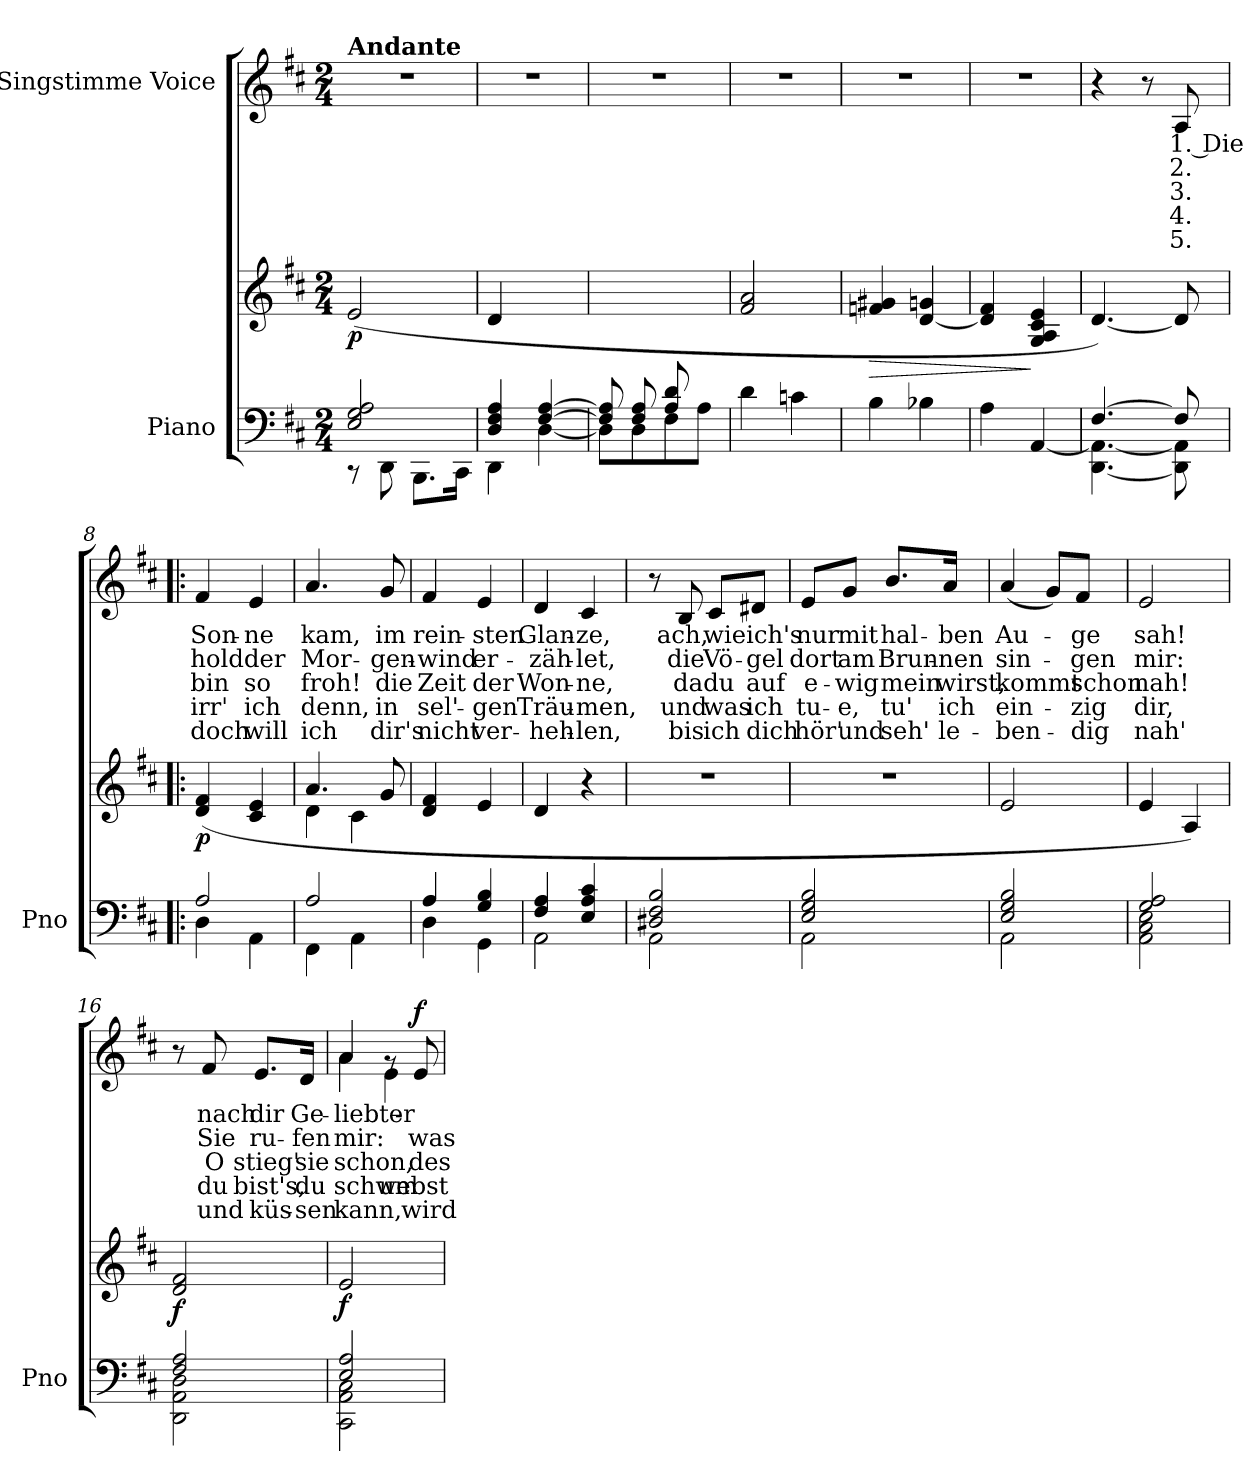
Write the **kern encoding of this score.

**kern	**kern	**dynam	**kern	**text	**text	**text	**text	**text	**dynam
*part2	*part2	*part2	*part1	*part1	*part1	*part1	*part1	*part1	*part1
*staff3	*staff2	*staff2/3	*staff1	*staff1	*staff1	*staff1	*staff1	*staff1	*staff1
*I"Piano	*	*	*I"Singstimme  Voice	*	*	*	*	*	*
*I'Pno	*	*	*	*	*	*	*	*	*
*clefF4	*clefG2	*	*clefG2	*	*	*	*	*	*
*k[f#c#]	*k[f#c#]	*	*k[f#c#]	*	*	*	*	*	*
*M2/4	*M2/4	*	*M2/4	*	*	*	*	*	*
=1	=1	=1	=1	=1	=1	=1	=1	=1	=1
*^	*	*	*	*	*	*	*	*	*
!	!	!	!	!LO:TX:a:B:t=Andante	!	!	!	!	!	!
!	!	!	!LO:DY:b	!	!	!	!	!	!	!
2E/ 2G/ 2A/	8r	(>2e/	p	2r	.	.	.	.	.	.
.	8DD\	.	.	.	.	.	.	.	.	.
.	8.BBB\L	.	.	.	.	.	.	.	.	.
.	16CC#\Jk	.	.	.	.	.	.	.	.	.
=2	=2	=2	=2	=2	=2	=2	=2	=2	=2	=2
4D/ 4F#/ 4A/	4DD\	4d/	.	2r	.	.	.	.	.	.
[4F#/ [4A/	[4D\	4ryy	.	.	.	.	.	.	.	.
=3	=3	=3	=3	=3	=3	=3	=3	=3	=3	=3
*	*	*^	*	*	*	*	*	*	*	*
8F#/] 8A/]L	8D\L]	2ryy	4.ryy	.	2r	.	.	.	.	.	.
8F#/ 8A/	8D\	.	.	.	.	.	.	.	.	.	.
8A/ 8d/	8F#\	.	.	.	.	.	.	.	.	.	.
8ryy	8A\J	.	8d/ 8f#/J	.	.	.	.	.	.	.	.
*v	*v	*	*	*	*	*	*	*	*	*	*
*	*v	*v	*	*	*	*	*	*	*	*
=4	=4	=4	=4	=4	=4	=4	=4	=4	=4
4d\	2f#/ 2a/	.	2r	.	.	.	.	.	.
4cn\	.	.	.	.	.	.	.	.	.
=5	=5	=5	=5	=5	=5	=5	=5	=5	=5
!	!	!LO:HP:b	!	!	!	!	!	!	!
4B\	4fn/ 4g#X/	>	2r	.	.	.	.	.	.
4B-X\	[4d/ 4gn/	.	.	.	.	.	.	.	.
=6	=6	=6	=6	=6	=6	=6	=6	=6	=6
4A\	4d/] 4f#/	.	2r	.	.	.	.	.	.
[4AA/	4G/ 4A/ 4c#/ 4e/	]	.	.	.	.	.	.	.
=7	=7	=7	=7	=7	=7	=7	=7	=7	=7
*^	*	*	*	*	*	*	*	*	*
[4.F#/	[4.DD\ 4.AA\_	[4.d/)	.	4r	.	.	.	.	.	.
.	.	.	.	8r	.	.	.	.	.	.
!	!	!	!	!	!LO:LY:b	!LO:LY:b	!LO:LY:b	!LO:LY:b	!LO:LY:b	!
8F#/]	8DD\] 8AA\]	8d/]	.	8A/	1. Die	2.	3.	4.	5.	.
=8!|:	=8!|:	=8!|:	=8!|:	=8!|:	=8!|:	=8!|:	=8!|:	=8!|:	=8!|:	=8!|:
!	!	!	!LO:DY:b	!	!LO:LY:b	!LO:LY:b	!LO:LY:b	!LO:LY:b	!LO:LY:b	!
2A/	4D\	(>4d/ 4f#/	p	4f#/	Son-	hold	bin	irr'	doch	.
!	!	!	!	!	!LO:LY:b	!LO:LY:b	!LO:LY:b	!LO:LY:b	!LO:LY:b	!
.	4AA\	4c#/ 4e/	.	4e/	-ne	der	so	ich	will	.
=9	=9	=9	=9	=9	=9	=9	=9	=9	=9	=9
*	*	*^	*	*	*	*	*	*	*	*
!	!	!	!	!	!	!LO:LY:b	!LO:LY:b	!LO:LY:b	!LO:LY:b	!LO:LY:b	!
2A/	4FF#\	4.a/	4d\	.	4.a/	kam,	Mor-	froh!	denn,	ich	.
.	4AA\	.	4c#\	.	.	.	.	.	.	.	.
!	!	!	!	!	!	!LO:LY:b	!LO:LY:b	!LO:LY:b	!LO:LY:b	!LO:LY:b	!
.	.	8g/	.	.	8g/	im	-gen-	die	in	dir's	.
*	*	*v	*v	*	*	*	*	*	*	*	*
=10	=10	=10	=10	=10	=10	=10	=10	=10	=10	=10
!	!	!	!	!	!LO:LY:b	!LO:LY:b	!LO:LY:b	!LO:LY:b	!LO:LY:b	!
4A/	4D\	4d/ 4f#/	.	4f#/	rein-	-wind	Zeit	sel'-	nicht	.
!	!	!	!	!	!LO:LY:b	!LO:LY:b	!LO:LY:b	!LO:LY:b	!LO:LY:b	!
4G/ 4B/	4GG\	4e/	.	4e/	-sten	er-	der	-gen	ver-	.
=11	=11	=11	=11	=11	=11	=11	=11	=11	=11	=11
!	!	!	!	!	!LO:LY:b	!LO:LY:b	!LO:LY:b	!LO:LY:b	!LO:LY:b	!
4F#/ 4A/	2AA\	4d/	.	4d/	Glan-	-zäh-	Won-	Träu-	-heh-	.
!	!	!	!	!	!LO:LY:b	!LO:LY:b	!LO:LY:b	!LO:LY:b	!LO:LY:b	!
4E/ 4A/ 4c#/	.	4r	.	4c#/	-ze,	-let,	-ne,	-men,	-len,	.
!!LO:LB:g=z
=12	=12	=12	=12	=12	=12	=12	=12	=12	=12	=12
2D#X/ 2F#/ 2B/	2AA\	2r	.	8r	.	.	.	.	.	.
!	!	!	!	!	!LO:LY:b	!LO:LY:b	!LO:LY:b	!LO:LY:b	!LO:LY:b	!
.	.	.	.	8B/	ach,	die	da	und	bis	.
!	!	!	!	!	!LO:LY:b	!LO:LY:b	!LO:LY:b	!LO:LY:b	!LO:LY:b	!
.	.	.	.	8c#/L	wie	Vö-	du	was	ich	.
!	!	!	!	!	!LO:LY:b	!LO:LY:b	!LO:LY:b	!LO:LY:b	!LO:LY:b	!
.	.	.	.	8d#X/J	ich's	-gel	auf	ich	dich	.
=13	=13	=13	=13	=13	=13	=13	=13	=13	=13	=13
!	!	!	!	!	!LO:LY:b	!LO:LY:b	!LO:LY:b	!LO:LY:b	!LO:LY:b	!
2E/ 2G/ 2B/	2AA\	2r	.	8e/L	nur	dort	e-	tu-	hör'	.
!	!	!	!	!	!LO:LY:b	!LO:LY:b	!LO:LY:b	!LO:LY:b	!LO:LY:b	!
.	.	.	.	8g/J	mit	am	-wig	-e,	und	.
!	!	!	!	!	!LO:LY:b	!LO:LY:b	!LO:LY:b	!LO:LY:b	!LO:LY:b	!
.	.	.	.	8.b/L	hal-	Brun-	mein	tu'	seh'	.
!	!	!	!	!	!LO:LY:b	!LO:LY:b	!LO:LY:b	!LO:LY:b	!LO:LY:b	!
.	.	.	.	16a/Jk	-ben	-nen	wirst,	ich	le-	.
=14	=14	=14	=14	=14	=14	=14	=14	=14	=14	=14
!	!	!	!	!	!LO:LY:b	!LO:LY:b	!LO:LY:b	!LO:LY:b	!LO:LY:b	!
2E/ 2G/ 2B/	2AA\	2e/	.	(<4a/	Au-	sin-	kommt	ein-	-ben-	.
.	.	.	.	8g/L)	.	.	.	.	.	.
!	!	!	!	!	!LO:LY:b	!LO:LY:b	!LO:LY:b	!LO:LY:b	!LO:LY:b	!
.	.	.	.	8f#/J	-ge	-gen	schon	-zig	-dig	.
=15	=15	=15	=15	=15	=15	=15	=15	=15	=15	=15
!	!	!	!	!	!LO:LY:b	!LO:LY:b	!LO:LY:b	!LO:LY:b	!LO:LY:b	!
2G/ 2A/	2AA\ 2C#\ 2E\	4e/	.	2e/	sah!	mir:	nah!	dir,	nah'	.
.	.	4A/)	.	.	.	.	.	.	.	.
=16	=16	=16	=16	=16	=16	=16	=16	=16	=16	=16
!	!	!	!LO:DY:b	!	!	!	!	!	!	!
2F#/ 2A/	2DD\ 2AA\ 2D\	2d/ 2f#/	f	8r	.	.	.	.	.	.
!	!	!	!	!	!LO:LY:b	!LO:LY:b	!LO:LY:b	!LO:LY:b	!LO:LY:b	!
.	.	.	.	8f#/	nach	Sie	O	du	und	.
!	!	!	!	!	!LO:LY:b	!LO:LY:b	!LO:LY:b	!LO:LY:b	!LO:LY:b	!
.	.	.	.	8.e/L	dir	ru-	stieg'	bist's,	küs-	.
!	!	!	!	!	!LO:LY:b	!LO:LY:b	!LO:LY:b	!LO:LY:b	!LO:LY:b	!
.	.	.	.	16d/Jk	Ge-	-fen	sie	du	-sen	.
=17	=17	=17	=17	=17	=17	=17	=17	=17	=17	=17
*	*	*	*	*^	*	*	*	*	*	*
!	!	!	!LO:DY:b	!	!	!LO:LY:b	!LO:LY:b	!LO:LY:b	!LO:LY:b	!LO:LY:b	!
2E/ 2A/	2CC#\ 2AA\ 2C#\	2e/	f	4a/	4a\	-lieb-	mir:	schon,	schwebst	kann,	.
!	!	!	!	!	!	!LO:LY:b	!	!	!LO:LY:b	!	!
.	.	.	.	8rg	4e\	ter	.	.	um	.	.
!	!	!	!	!	!	!	!LO:LY:b	!LO:LY:b	!	!LO:LY:b	!LO:DY:a
.	.	.	.	8e/	.	.	was	des	.	wird	f
*v	*v	*	*	*v	*v	*	*	*	*	*	*
=	=	=	=	=	=	=	=	=	=
*-	*-	*-	*-	*-	*-	*-	*-	*-	*-
